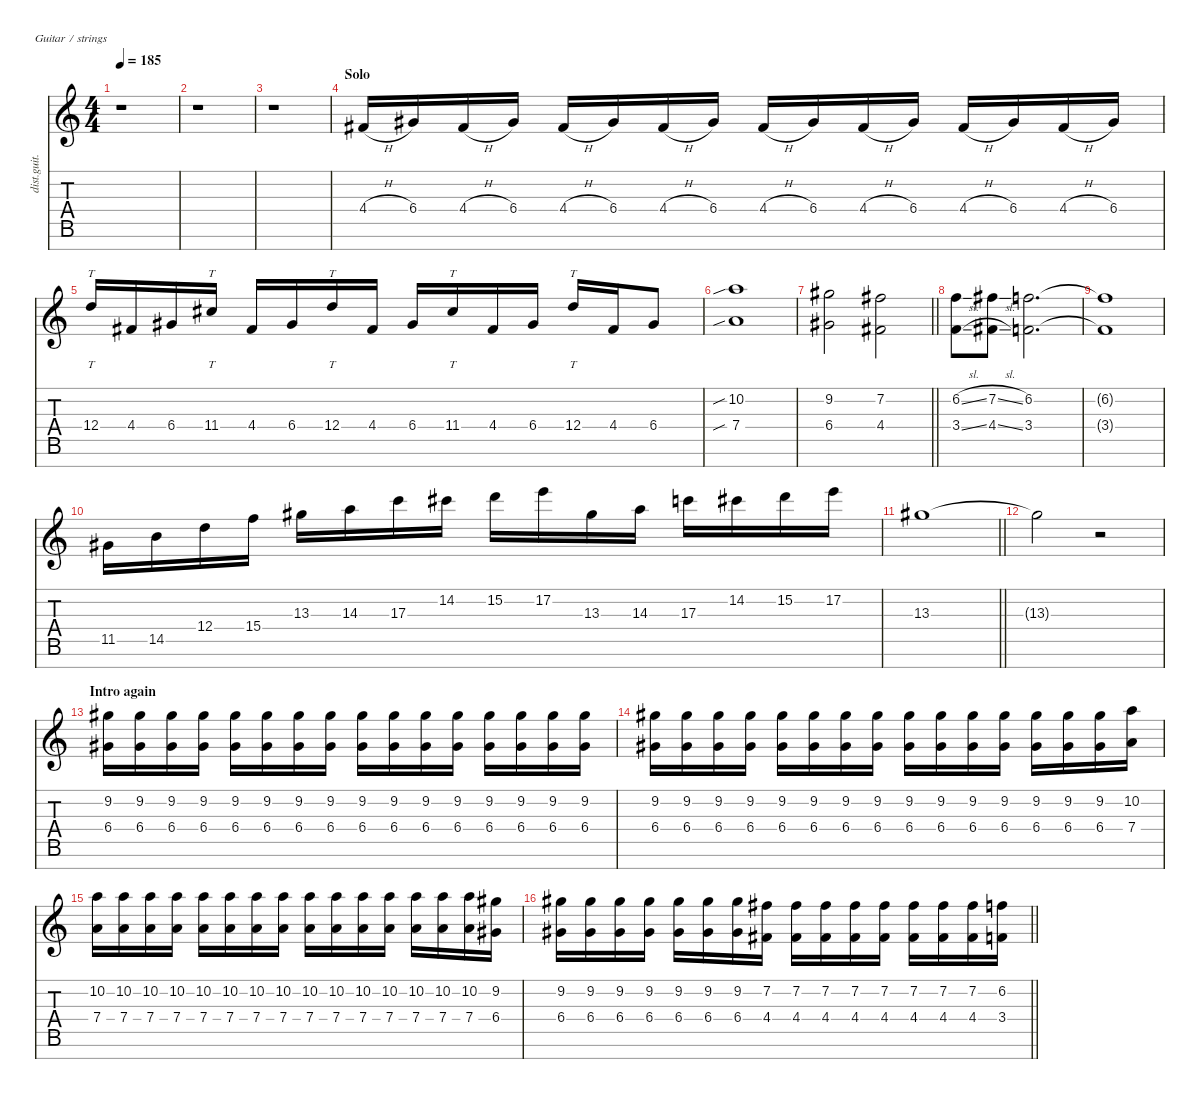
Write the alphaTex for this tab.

\defaultSystemsLayout 4
\hideDynamics
\bracketExtendMode nobrackets
\track ("Distortion Guitar - Zoli" "dist.guit.") {instrument distortionguitar}
\staff {score tabs}
\tuning (E4 B3 G3 D3 A2 E2 B1)
\ts (4 4)
\tempo 185
\clef g2
\ks c
r.1{dy f beam Down} |
r.1{beam Down} |
r.1{beam Down} |
\section ("" "Solo")
4.4{h acc #}.16{beam Up} 6.4{acc #}.16{beam Up} 4.4{h acc #}.16{beam Up} 6.4{acc #}.16{beam Up} 4.4{h acc #}.16{beam Up} 6.4{acc #}.16{beam Up} 4.4{h acc #}.16{beam Up} 6.4{acc #}.16{beam Up} 4.4{h acc #}.16{beam Up} 6.4{acc #}.16{beam Up} 4.4{h acc #}.16{beam Up} 6.4{acc #}.16{beam Up} 4.4{h acc #}.16{beam Up} 6.4{acc #}.16{beam Up} 4.4{h acc #}.16{beam Up} 6.4{acc #}.16{beam Up} |
12.4.16{tt beam Up} 4.4{acc #}.16{beam Up} 6.4{acc #}.16{beam Up} 11.4{acc #}.16{tt beam Up} 4.4{acc #}.16{beam Up} 6.4{acc #}.16{beam Up} 12.4.16{tt beam Up} 4.4{acc #}.16{beam Up} 6.4{acc #}.16{beam Up} 11.4{acc #}.16{tt beam Up} 4.4{acc #}.16{beam Up} 6.4{acc #}.16{beam Up} 12.4.16{tt beam Up} 4.4{acc #}.16{beam Up} 6.4{acc #}.8{beam Up} |
(10.2{sib} 7.4{sib}).1{beam Down} |
\barLineRight lightlight
(9.2{acc #} 6.4{acc #}).2{beam Down} (7.2{acc #} 4.4{acc #}).2{beam Down} |
(6.2{sl} 3.4{sl}).8{beam Down} (7.2{sl acc #} 4.4{sl acc #}).8{beam Down} (6.2 3.4).2{d beam Down} |
(6.2{t} 3.4{t}).1{beam Down} |
11.5{acc #}.16{beam Down} 14.5.16{beam Down} 12.4.16{beam Down} 15.4.16{beam Down} 13.3{acc #}.16{beam Down} 14.3.16{beam Down} 17.3.16{beam Down} 14.2{acc #}.16{beam Down} 15.2.16{beam Down} 17.2.16{beam Down} 13.3{acc #}.16{beam Down} 14.3.16{beam Down} 17.3.16{beam Down} 14.2{acc #}.16{beam Down} 15.2.16{beam Down} 17.2.16{beam Down} |
\barLineRight lightlight
13.3{acc #}.1{beam Down} |
13.3{t acc #}.2{dy mf beam Down} r.2{beam Down} |
\section ("" "Intro again")
(9.2{acc #} 6.4{acc #}).16{dy f beam Down} (9.2{acc #} 6.4{acc #}).16{beam Down} (9.2{acc #} 6.4{acc #}).16{beam Down} (9.2{acc #} 6.4{acc #}).16{beam Down} (9.2{acc #} 6.4{acc #}).16{beam Down} (9.2{acc #} 6.4{acc #}).16{beam Down} (9.2{acc #} 6.4{acc #}).16{beam Down} (9.2{acc #} 6.4{acc #}).16{beam Down} (9.2{acc #} 6.4{acc #}).16{beam Down} (9.2{acc #} 6.4{acc #}).16{beam Down} (9.2{acc #} 6.4{acc #}).16{beam Down} (9.2{acc #} 6.4{acc #}).16{beam Down} (9.2{acc #} 6.4{acc #}).16{beam Down} (9.2{acc #} 6.4{acc #}).16{beam Down} (9.2{acc #} 6.4{acc #}).16{beam Down} (9.2{acc #} 6.4{acc #}).16{beam Down} |
(9.2{acc #} 6.4{acc #}).16{beam Down} (9.2{acc #} 6.4{acc #}).16{beam Down} (9.2{acc #} 6.4{acc #}).16{beam Down} (9.2{acc #} 6.4{acc #}).16{beam Down} (9.2{acc #} 6.4{acc #}).16{beam Down} (9.2{acc #} 6.4{acc #}).16{beam Down} (9.2{acc #} 6.4{acc #}).16{beam Down} (9.2{acc #} 6.4{acc #}).16{beam Down} (9.2{acc #} 6.4{acc #}).16{beam Down} (9.2{acc #} 6.4{acc #}).16{beam Down} (9.2{acc #} 6.4{acc #}).16{beam Down} (9.2{acc #} 6.4{acc #}).16{beam Down} (9.2{acc #} 6.4{acc #}).16{beam Down} (9.2{acc #} 6.4{acc #}).16{beam Down} (9.2{acc #} 6.4{acc #}).16{beam Down} (10.2 7.4).16{beam Down} |
(10.2 7.4).16{beam Down} (10.2 7.4).16{beam Down} (10.2 7.4).16{beam Down} (10.2 7.4).16{beam Down} (10.2 7.4).16{beam Down} (10.2 7.4).16{beam Down} (10.2 7.4).16{beam Down} (10.2 7.4).16{beam Down} (10.2 7.4).16{beam Down} (10.2 7.4).16{beam Down} (10.2 7.4).16{beam Down} (10.2 7.4).16{beam Down} (10.2 7.4).16{beam Down} (10.2 7.4).16{beam Down} (10.2 7.4).16{beam Down} (9.2{acc #} 6.4{acc #}).16{beam Down} |
\barLineRight lightlight
(9.2{acc #} 6.4{acc #}).16{beam Down} (9.2{acc #} 6.4{acc #}).16{beam Down} (9.2{acc #} 6.4{acc #}).16{beam Down} (9.2{acc #} 6.4{acc #}).16{beam Down} (9.2{acc #} 6.4{acc #}).16{beam Down} (9.2{acc #} 6.4{acc #}).16{beam Down} (9.2{acc #} 6.4{acc #}).16{beam Down} (7.2{acc #} 4.4{acc #}).16{beam Down} (7.2{acc #} 4.4{acc #}).16{beam Down} (7.2{acc #} 4.4{acc #}).16{beam Down} (7.2{acc #} 4.4{acc #}).16{beam Down} (7.2{acc #} 4.4{acc #}).16{beam Down} (7.2{acc #} 4.4{acc #}).16{beam Down} (7.2{acc #} 4.4{acc #}).16{beam Down} (7.2{acc #} 4.4{acc #}).16{beam Down} (6.2 3.4).16{beam Down}
